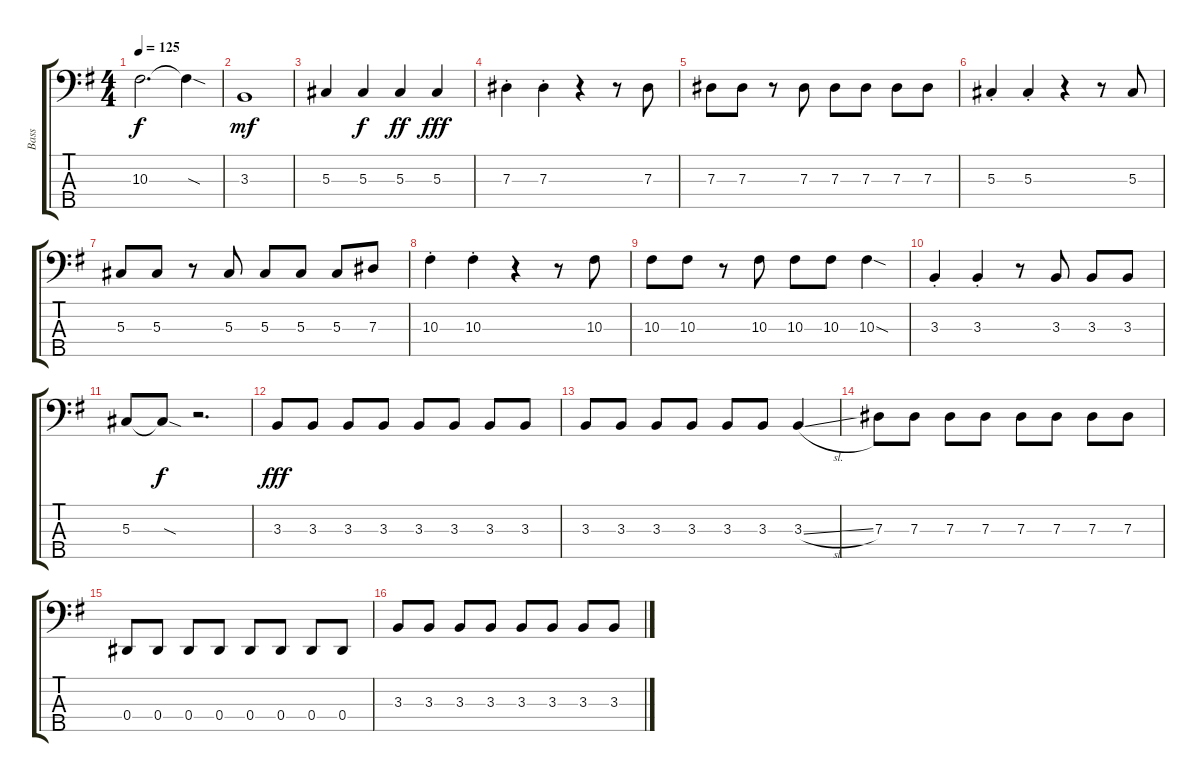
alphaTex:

\track ("Bass" "Bass") {instrument electricbassfinger}
\staff {score tabs}
\tuning (Gb2 Db2 Ab1 Eb1 Bb0) {hide}
\ts (4 4)
\tempo 125
\clef f4
\ks eminor
10.3{t}.2{d dy f} 10.3{sod t}.4 |
3.3.1{dy mf} |
5.3.4 5.3.4{dy f} 5.3.4{dy ff} 5.3.4{dy fff} |
7.3{st}.4 7.3{st}.4 r.4 r.8 7.3.8 |
7.3.8 7.3.8 r.8 7.3.8 7.3.8 7.3.8 7.3.8 7.3.8 |
5.3{st}.4 5.3{st}.4 r.4 r.8 5.3.8 |
5.3.8 5.3.8 r.8 5.3.8 5.3.8 5.3.8 5.3.8 7.3.8 |
10.3{st}.4 10.3{st}.4 r.4 r.8 10.3.8 |
10.3.8 10.3.8 r.8 10.3.8 10.3.8 10.3.8 10.3{sod}.4 |
3.3{st}.4 3.3{st}.4 r.8 3.3.8 3.3.8 3.3.8 |
5.3.8 5.3{sod t}.8{dy f} r.2{d} |
3.3.8{dy fff} 3.3.8 3.3.8 3.3.8 3.3.8 3.3.8 3.3.8 3.3.8 |
3.3.8 3.3.8 3.3.8 3.3.8 3.3.8 3.3.8 3.3{sl}.4 |
7.3.8 7.3.8 7.3.8 7.3.8 7.3.8 7.3.8 7.3.8 7.3.8 |
0.4.8 0.4.8 0.4.8 0.4.8 0.4.8 0.4.8 0.4.8 0.4.8 |
3.3.8 3.3.8 3.3.8 3.3.8 3.3.8 3.3.8 3.3.8 3.3.8
